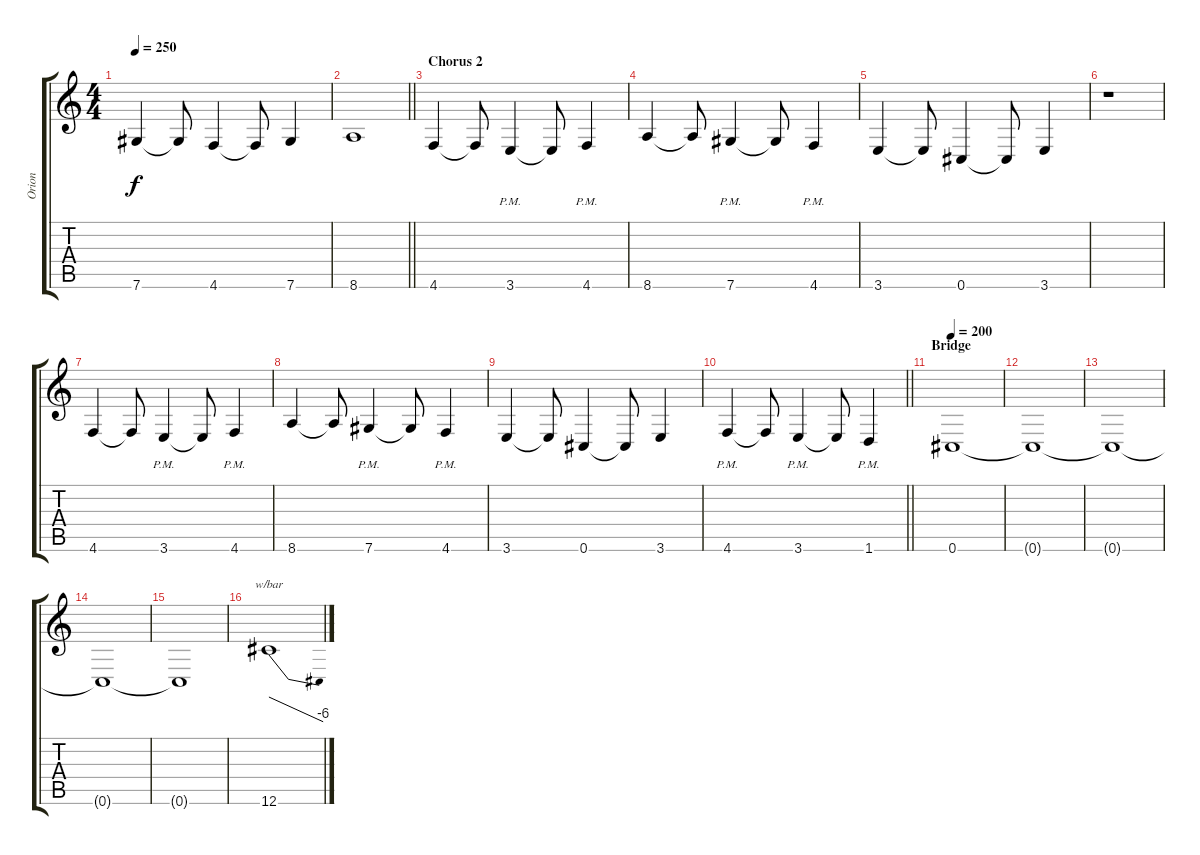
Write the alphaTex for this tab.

\track ("Orion" "Orion") {instrument electricbassfinger}
\staff {score tabs}
\tuning (Db4 Ab3 E3 B2 Gb2 Db2) {hide}
\ts (4 4)
\tempo 250
\clef g2
\ks c
7.6.4{dy f} 7.6{t}.8 4.6.4 4.6{t}.8 7.6.4 |
\barLineRight lightlight
8.6.1 |
\section ("" "Chorus 2")
4.6.4 4.6{t}.8 3.6{pm}.4 3.6{t}.8 4.6{pm}.4 |
8.6.4 8.6{t}.8 7.6{pm}.4 7.6{t}.8 4.6{pm}.4 |
3.6.4 3.6{t}.8 0.6.4 0.6{t}.8 3.6.4 |
r.1 |
4.6.4 4.6{t}.8 3.6{pm}.4 3.6{t}.8 4.6{pm}.4 |
8.6.4 8.6{t}.8 7.6{pm}.4 7.6{t}.8 4.6{pm}.4 |
3.6.4 3.6{t}.8 0.6.4 0.6{t}.8 3.6.4 |
\barLineRight lightlight
4.6{pm}.4 4.6{t}.8 3.6{pm}.4 3.6{t}.8 1.6{pm}.4 |
\section ("" "Bridge")
\tempo 200
0.6.1 |
0.6{t}.1 |
0.6{t}.1 |
0.6{t}.1 |
0.6{t}.1 |
12.6.1{tbe (dive default 0 0 60 -24)}
